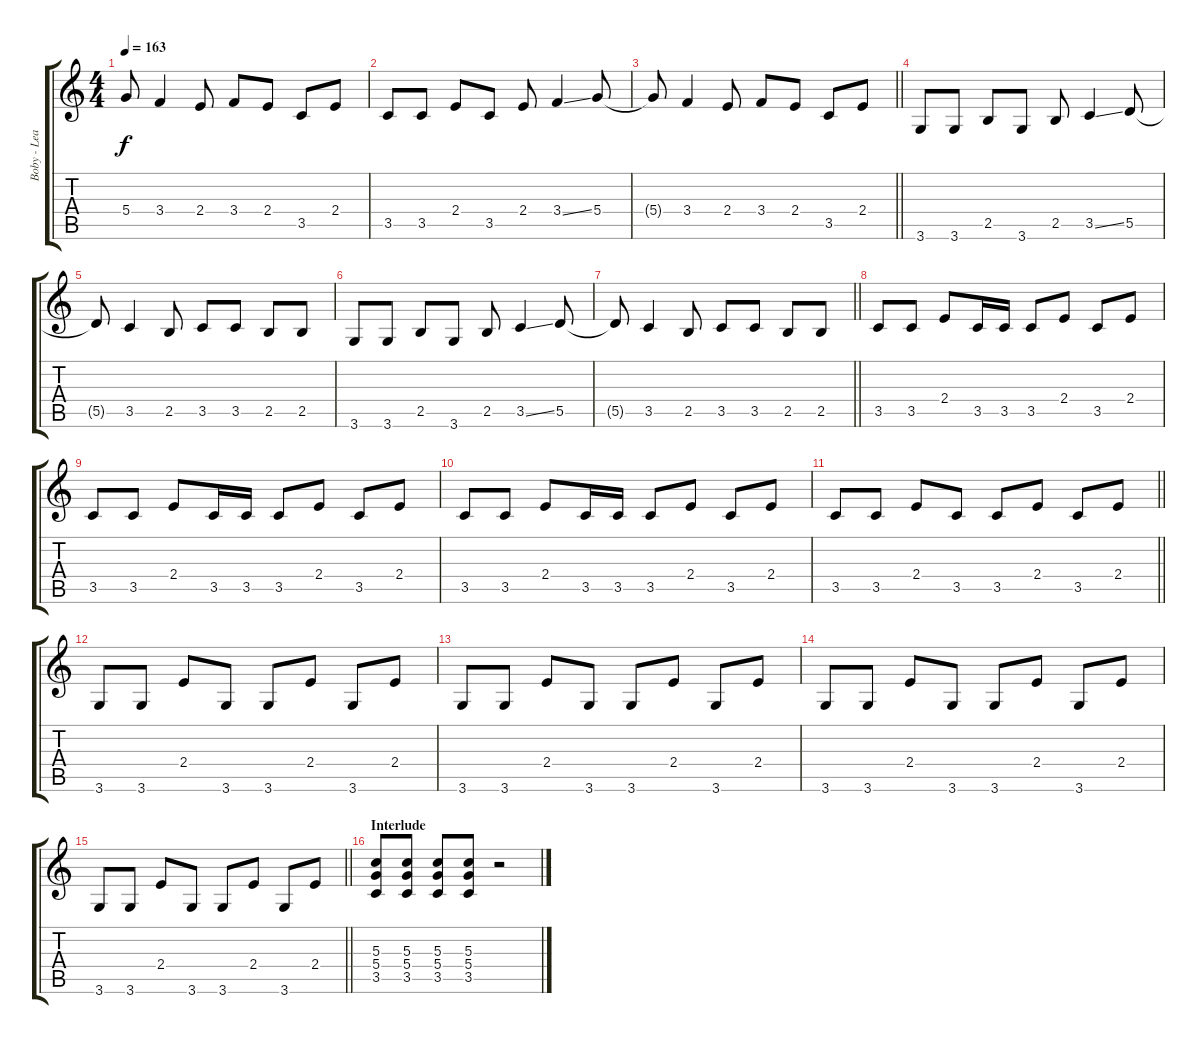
\track ("Boby - Lead Guitar" "Boby - Lea") {instrument overdrivenguitar}
\staff {score tabs}
\tuning (E4 B3 G3 D3 A2 E2) {hide}
\ts (4 4)
\tempo 163
\clef g2
\ks c
5.4{t}.8{dy f} 3.4.4 2.4.8 3.4.8 2.4.8 3.5.8 2.4.8 |
3.5.8 3.5.8 2.4.8 3.5.8 2.4.8 3.4{ss}.4 5.4.8 |
\barLineRight lightlight
5.4{t}.8 3.4.4 2.4.8 3.4.8 2.4.8 3.5.8 2.4.8 |
3.6.8 3.6.8 2.5.8 3.6.8 2.5.8 3.5{ss}.4 5.5.8 |
5.5{t}.8 3.5.4 2.5.8 3.5.8 3.5.8 2.5.8 2.5.8 |
3.6.8 3.6.8 2.5.8 3.6.8 2.5.8 3.5{ss}.4 5.5.8 |
\barLineRight lightlight
5.5{t}.8 3.5.4 2.5.8 3.5.8 3.5.8 2.5.8 2.5.8 |
3.5.8 3.5.8 2.4.8 3.5.16 3.5.16 3.5.8 2.4.8 3.5.8 2.4.8 |
3.5.8 3.5.8 2.4.8 3.5.16 3.5.16 3.5.8 2.4.8 3.5.8 2.4.8 |
3.5.8 3.5.8 2.4.8 3.5.16 3.5.16 3.5.8 2.4.8 3.5.8 2.4.8 |
\barLineRight lightlight
3.5.8 3.5.8 2.4.8 3.5.8 3.5.8 2.4.8 3.5.8 2.4.8 |
3.6.8 3.6.8 2.4.8 3.6.8 3.6.8 2.4.8 3.6.8 2.4.8 |
3.6.8 3.6.8 2.4.8 3.6.8 3.6.8 2.4.8 3.6.8 2.4.8 |
3.6.8 3.6.8 2.4.8 3.6.8 3.6.8 2.4.8 3.6.8 2.4.8 |
\barLineRight lightlight
3.6.8 3.6.8 2.4.8 3.6.8 3.6.8 2.4.8 3.6.8 2.4.8 |
\section ("" "Interlude")
(5.3 5.4 3.5).8 (5.3 5.4 3.5).8 (5.3 5.4 3.5).8 (5.3 5.4 3.5).8 r.2
